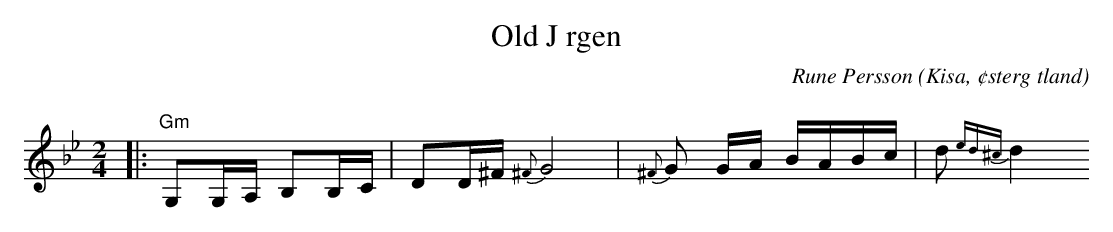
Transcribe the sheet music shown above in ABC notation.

X:1
T:Old J rgen
C:Rune Persson
O:Kisa, ¢sterg tland
Q:60
M:2/4
L:1/8
K:Gm
|:"Gm"G,G,/A,/ B,B,/C/|DD/^F/ {^F}G4|{^F}G G/A/ B/A/B/c/|d {ed^c}d2
